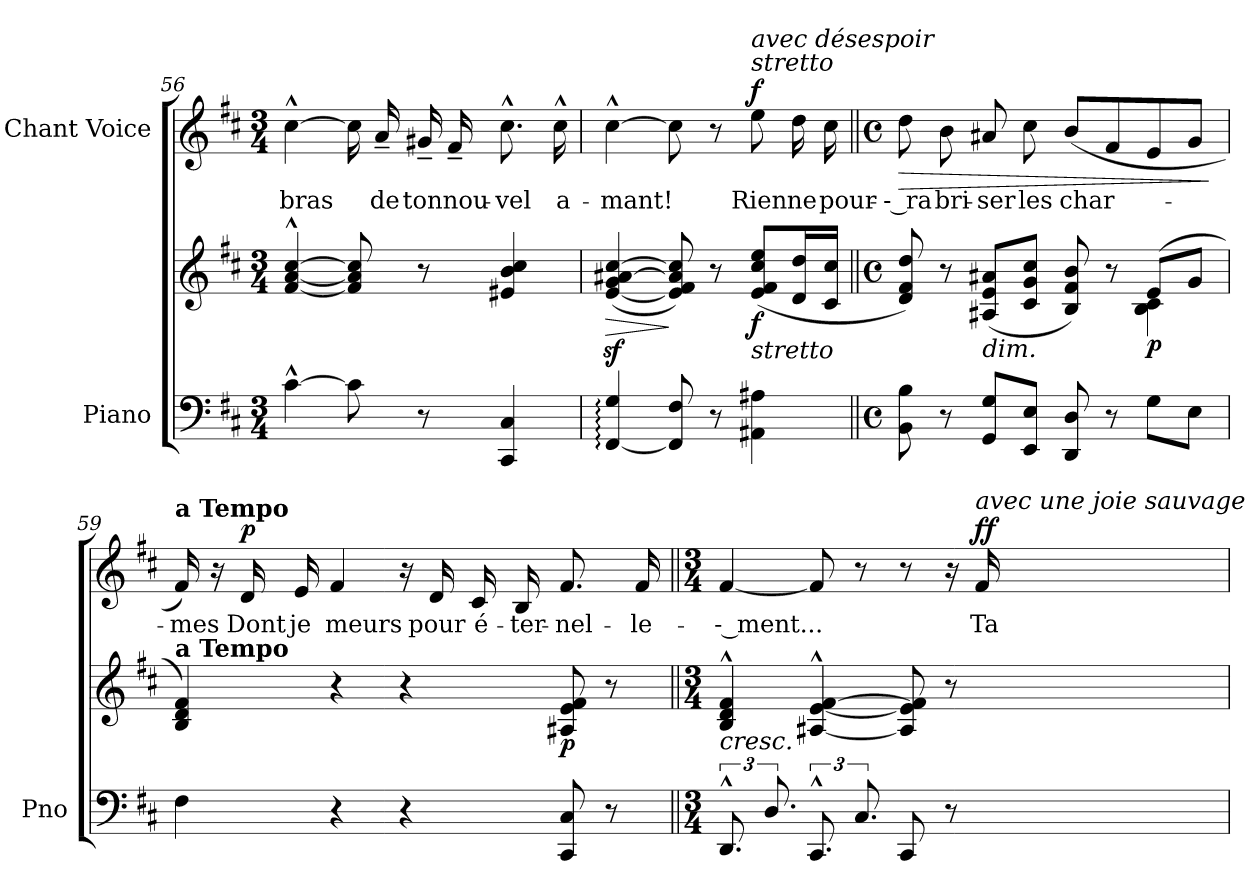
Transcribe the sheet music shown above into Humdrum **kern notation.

**kern	**kern	**dynam	**kern	**text	**dynam
*part2	*part2	*part2	*part1	*part1	*part1
*staff3	*staff2	*staff2/3	*staff1	*staff1	*staff1
*I"Piano	*	*	*I"Chant Voice	*	*
*I'Pno	*	*	*	*	*
*clefF4	*clefG2	*	*clefG2	*	*
*k[f#c#]	*k[f#c#]	*	*k[f#c#]	*	*
*M3/4	*M3/4	*	*M3/4	*	*
=56	=56	=56	=56	=56	=56
!	!	!	!	!LO:LY:b	!
[4c#^^\	[4f#/^^ [4a/^^ [4cc#/^^	.	[4cc#^^\	bras	.
8c#\]	8f#/] 8a/] 8cc#/]	.	16cc#\]	.	.
!	!	!	!	!LO:LY:b	!
.	.	.	16a~/	de	.
!	!	!	!	!LO:LY:b	!
8r	8r	.	16g#X~/	ton	.
!	!	!	!	!LO:LY:b	!
.	.	.	16f#~/	nou-	.
!	!	!	!	!LO:LY:b	!
4CC#/ 4C#/	4e#X/ 4b/ 4cc#/	.	8.cc#^^\	-vel	.
!	!	!	!	!LO:LY:b	!
.	.	.	16cc#^^\	a-	.
=57	=57	=57	=57	=57	=57
!	!	!LO:HP:b	!	!LO:LY:b	!
[4FF#/: 4G/:	(<[4e/z< 4g/z< [4a#X/z< [4cc#/z<	>	[4cc#^^\	-mant!	.
8FF#/] 8F#/	8e/] 8f#/ 8a#/] 8cc#/])	]	8cc#\]	.	.
8r	8r	.	8r	.	.
*	*	*	*MM55	*	*
!	!	!	!LO:TX:a:i:t=stretto	!	!
!	!	!	!LO:TX:a:i:t=avec désespoir	!	!
!	!LO:TX:b:i:t=stretto	!	!	!	!
!	!	!LO:DY:b	!	!LO:LY:b	!LO:DY:a
4AA#X\ 4A#X\	(<8e/ 8f#/ 8cc#/ 8ee/L	f	8ee\	Rien	f
!	!	!	!	!LO:LY:b	!
.	16d/ 16dd/L	.	16dd\	ne	.
!	!	!	!	!LO:LY:b	!
.	16c#/ 16cc#/JJ	.	16cc#\	pour-	.
!!LO:LB:g=z
=58||	=58||	=58||	=58||	=58||	=58||
*M4/4	*M4/4	*	*M4/4	*	*
*met(c)	*met(c)	*	*met(c)	*	*
*	*^	*	*	*	*
!	!	!	!	!	!LO:LY:b	!LO:HP:b
8BB\ 8B\	8d/ 8f#/ 8dd/)	2.rcyy	.	8dd\	-- ra	>
!	!	!	!	!	!LO:LY:b	!
8r	8r	.	.	8b\	bri-	.
!	!LO:TX:b:i:t=dim.	!	!	!	!	!
!	!	!	!	!	!LO:LY:b	!
8GG/ 8G/L	(<8A#X/ 8e/ 8a#X/L	.	.	8a#X/	-ser	.
!	!	!	!	!	!LO:LY:b	!
8EE/ 8E/J	8c#/ 8g/ 8cc#/J	.	.	8cc#\	les	.
!	!	!	!	!	!LO:LY:b	!
8DD/ 8D/	8B/ 8f#/ 8b/)	.	.	(<8b/L	char-	.
8r	8r	.	.	8f#/	.	.
!	!	!	!LO:DY:b	!	!	!
8G\L	(>8e/L	4B\ 4c#\	p	8e/	.	.
8E\J	8g/J	.	.	8g/J	.	.
*	*v	*v	*	*	*	*
.	.	.	.	.	]
=59	=59	=59	=59	=59	=59
!	!	!	!LO:TX:a:B:t=a Tempo	!	!
!	!LO:TX:a:B:t=a Tempo	!	!	!	!
!	!	!	!	!LO:LY:b	!
4F#\	4B/ 4d/ 4f#/)	.	16f#/)	-mes	.
.	.	.	16r	.	.
!	!	!	!	!LO:LY:b	!LO:DY:a
.	.	.	16d/	Dont	p
!	!	!	!	!LO:LY:b	!
.	.	.	16e/	je	.
!	!	!	!	!LO:LY:b	!
4r	4r	.	4f#/	meurs	.
4r	4r	.	16r	.	.
!	!	!	!	!LO:LY:b	!
.	.	.	16d/	pour	.
!	!	!	!	!LO:LY:b	!
.	.	.	16c#/	é-	.
!	!	!	!	!LO:LY:b	!
.	.	.	16B/	-ter-	.
!	!	!LO:DY:b	!	!LO:LY:b	!
8CC#/ 8C#/	8A#X/ 8e/ 8f#/	p	8.f#/	-nel-	.
8r	8r	.	.	.	.
!	!	!	!	!LO:LY:b	!
.	.	.	16f#/	-le-	.
!!LO:PB:g=z
=60||	=60||	=60||	=60||	=60||	=60||
*M3/4	*M3/4	*	*M3/4	*	*
!	!LO:TX:b:i:t=cresc.	!	!	!	!
!	!	!	!	!LO:LY:b	!
12.DD^^/	4B/^^ 4d/^^ 4f#/^^	.	[4f#/	-- ment...	.
12.D/	.	.	.	.	.
12.CC#^^/	[4A#X/^^ [4e/^^ [4f#/^^	.	8f#/]	.	.
12.C#/	.	.	8r	.	.
8CC#/	8A#/] 8e/] 8f#/]	.	8r	.	.
8r	8r	.	16r	.	.
!	!	!	!LO:TX:a:i:t=avec une joie sauvage	!	!
!	!	!	!	!LO:LY:b	!LO:DY:a
.	.	.	16f#/	Ta	ff
=	=	=	=	=	=
*-	*-	*-	*-	*-	*-
